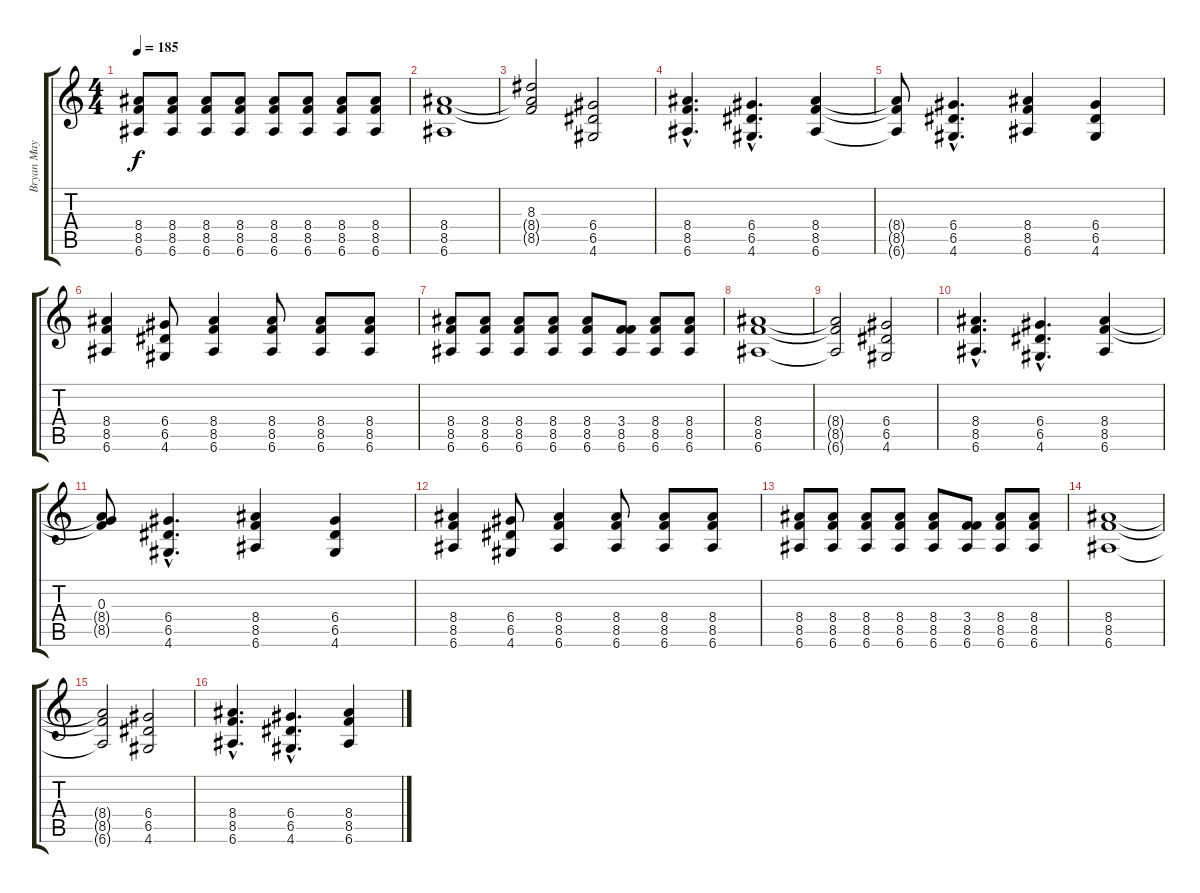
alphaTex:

\track ("Bryan May" "Bryan May") {instrument distortionguitar}
\staff {score tabs}
\tuning (E4 B3 G3 D3 A2 E2) {hide}
\ts (4 4)
\tempo 185
\clef g2
\ks c
(8.4 8.5 6.6).8{dy f} (8.4 8.5 6.6).8 (8.4 8.5 6.6).8 (8.4 8.5 6.6).8 (8.4 8.5 6.6).8 (8.4 8.5 6.6).8 (8.4 8.5 6.6).8 (8.4 8.5 6.6).8 |
(8.4 8.5 6.6).1 |
(8.3{t} 8.4{t} 8.5{t}).2 (6.4 6.5 4.6).2 |
(8.4{hac} 8.5{hac} 6.6{hac}).4{d} (6.4{hac} 6.5{hac} 4.6{hac}).4{d} (8.4 8.5 6.6).4 |
(8.4{t} 8.5{t} 6.6{t}).8 (6.4{hac} 6.5{hac} 4.6{hac}).4{d} (8.4 8.5 6.6).4 (6.4 6.5 4.6).4 |
(8.4 8.5 6.6).4 (6.4 6.5 4.6).8 (8.4 8.5 6.6).4 (8.4 8.5 6.6).8 (8.4 8.5 6.6).8 (8.4 8.5 6.6).8 |
(8.4 8.5 6.6).8 (8.4 8.5 6.6).8 (8.4 8.5 6.6).8 (8.4 8.5 6.6).8 (8.4 8.5 6.6).8 (3.4 8.5 6.6).8 (8.4 8.5 6.6).8 (8.4 8.5 6.6).8 |
(8.4 8.5 6.6).1 |
(8.4{t} 8.5{t} 6.6{t}).2 (6.4 6.5 4.6).2 |
(8.4{hac} 8.5{hac} 6.6{hac}).4{d} (6.4{hac} 6.5{hac} 4.6{hac}).4{d} (8.4 8.5 6.6).4 |
(0.3 8.4{t} 8.5{t}).8 (6.4{hac} 6.5{hac} 4.6{hac}).4{d} (8.4 8.5 6.6).4 (6.4 6.5 4.6).4 |
(8.4 8.5 6.6).4 (6.4 6.5 4.6).8 (8.4 8.5 6.6).4 (8.4 8.5 6.6).8 (8.4 8.5 6.6).8 (8.4 8.5 6.6).8 |
(8.4 8.5 6.6).8 (8.4 8.5 6.6).8 (8.4 8.5 6.6).8 (8.4 8.5 6.6).8 (8.4 8.5 6.6).8 (3.4 8.5 6.6).8 (8.4 8.5 6.6).8 (8.4 8.5 6.6).8 |
(8.4 8.5 6.6).1 |
(8.4{t} 8.5{t} 6.6{t}).2 (6.4 6.5 4.6).2 |
(8.4{hac} 8.5{hac} 6.6{hac}).4{d} (6.4{hac} 6.5{hac} 4.6{hac}).4{d} (8.4 8.5 6.6).4
